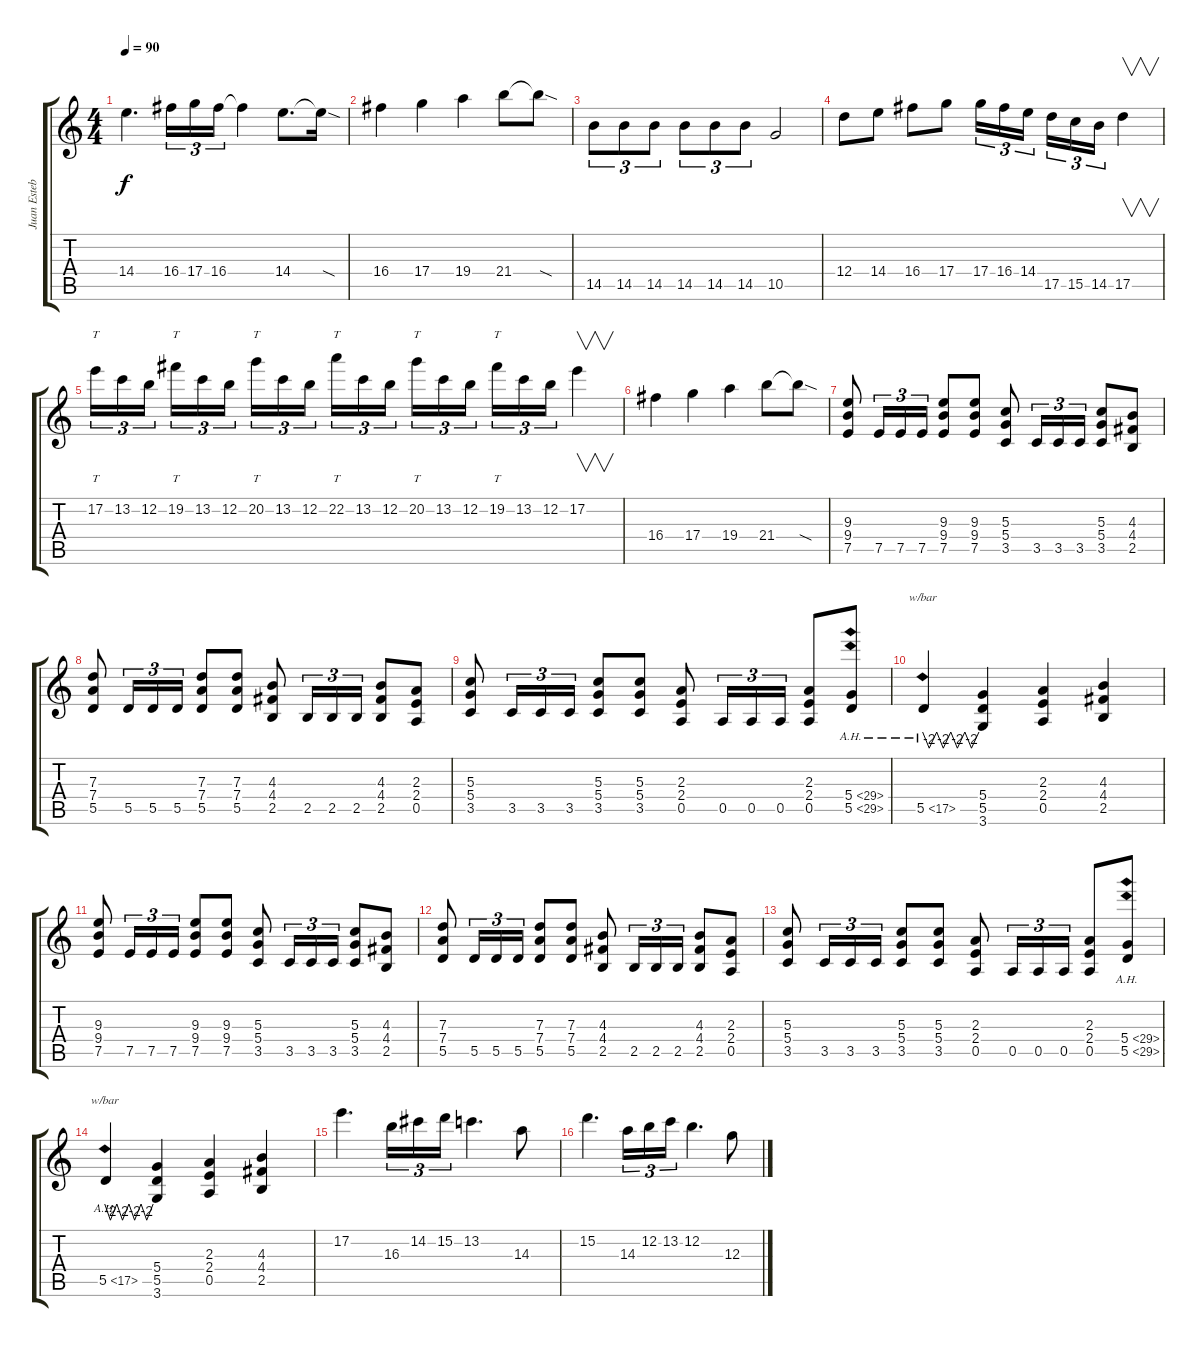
\track ("Juan Esteban Echeverry" "Juan Esteb") {instrument distortionguitar}
\staff {score tabs}
\tuning (E4 B3 G3 D3 A2 E2) {hide}
\ts (4 4)
\tempo 90
\clef g2
\ks c
14.4.4{d dy f} 16.4.16{tu (3 2)} 17.4.16{tu (3 2)} 16.4.16{tu (3 2)} 16.4{t}.4 14.4.8{d} 14.4{sod t}.16 |
16.4.4 17.4.4 19.4.4 21.4.8 21.4{sod t}.8 |
14.5.8{tu (3 2)} 14.5.8{tu (3 2)} 14.5.8{tu (3 2)} 14.5.8{tu (3 2)} 14.5.8{tu (3 2)} 14.5.8{tu (3 2)} 10.5.2 |
12.4.8 14.4.8 16.4.8 17.4.8 17.4.16{tu (3 2)} 16.4.16{tu (3 2)} 14.4.16{tu (3 2) beam splitsecondary} 17.5.16{tu (3 2)} 15.5.16{tu (3 2)} 14.5.16{tu (3 2)} 17.5.4{v} |
17.2.16{tt tu (3 2)} 13.2.16{tu (3 2)} 12.2.16{tu (3 2) beam splitsecondary} 19.2.16{tt tu (3 2)} 13.2.16{tu (3 2)} 12.2.16{tu (3 2)} 20.2.16{tt tu (3 2)} 13.2.16{tu (3 2)} 12.2.16{tu (3 2) beam splitsecondary} 22.2.16{tt tu (3 2)} 13.2.16{tu (3 2)} 12.2.16{tu (3 2)} 20.2.16{tt tu (3 2)} 13.2.16{tu (3 2)} 12.2.16{tu (3 2) beam splitsecondary} 19.2.16{tt tu (3 2)} 13.2.16{tu (3 2)} 12.2.16{tu (3 2)} 17.2.4{v} |
16.4.4 17.4.4 19.4.4 21.4.8 21.4{sod t}.8 |
(9.3 9.4 7.5).8{volume 9 balance 13} 7.5.16{tu (3 2)} 7.5.16{tu (3 2)} 7.5.16{tu (3 2)} (9.3 9.4 7.5).8 (9.3 9.4 7.5).8 (5.3 5.4 3.5).8 3.5.16{tu (3 2)} 3.5.16{tu (3 2)} 3.5.16{tu (3 2)} (5.3 5.4 3.5).8 (4.3 4.4 2.5).8 |
(7.3 7.4 5.5).8 5.5.16{tu (3 2)} 5.5.16{tu (3 2)} 5.5.16{tu (3 2)} (7.3 7.4 5.5).8 (7.3 7.4 5.5).8 (4.3 4.4 2.5).8 2.5.16{tu (3 2)} 2.5.16{tu (3 2)} 2.5.16{tu (3 2)} (4.3 4.4 2.5).8 (2.3 2.4 0.5).8 |
(5.3 5.4 3.5).8 3.5.16{tu (3 2)} 3.5.16{tu (3 2)} 3.5.16{tu (3 2)} (5.3 5.4 3.5).8 (5.3 5.4 3.5).8 (2.3 2.4 0.5).8 0.5.16{tu (3 2)} 0.5.16{tu (3 2)} 0.5.16{tu (3 2)} (2.3 2.4 0.5).8 (5.4{ah 24} 5.5{ah 24}).8 |
5.5{ah 12}.4{tbe (custom default 0 0 7 -8 15 0 22 -8 30 0 37 -8 45 0 52 -8 60 0)} (5.4 5.5 3.6).4 (2.3 2.4 0.5).4 (4.3 4.4 2.5).4 |
(9.3 9.4 7.5).8 7.5.16{tu (3 2)} 7.5.16{tu (3 2)} 7.5.16{tu (3 2)} (9.3 9.4 7.5).8 (9.3 9.4 7.5).8 (5.3 5.4 3.5).8 3.5.16{tu (3 2)} 3.5.16{tu (3 2)} 3.5.16{tu (3 2)} (5.3 5.4 3.5).8 (4.3 4.4 2.5).8 |
(7.3 7.4 5.5).8 5.5.16{tu (3 2)} 5.5.16{tu (3 2)} 5.5.16{tu (3 2)} (7.3 7.4 5.5).8 (7.3 7.4 5.5).8 (4.3 4.4 2.5).8 2.5.16{tu (3 2)} 2.5.16{tu (3 2)} 2.5.16{tu (3 2)} (4.3 4.4 2.5).8 (2.3 2.4 0.5).8 |
(5.3 5.4 3.5).8 3.5.16{tu (3 2)} 3.5.16{tu (3 2)} 3.5.16{tu (3 2)} (5.3 5.4 3.5).8 (5.3 5.4 3.5).8 (2.3 2.4 0.5).8 0.5.16{tu (3 2)} 0.5.16{tu (3 2)} 0.5.16{tu (3 2)} (2.3 2.4 0.5).8 (5.4{ah 24} 5.5{ah 24}).8 |
5.5{ah 12}.4{tbe (custom default 0 0 7 -8 15 0 22 -8 30 0 37 -8 45 0 52 -8 60 0)} (5.4 5.5 3.6).4 (2.3 2.4 0.5).4 (4.3 4.4 2.5).4 |
17.2.4{d} 16.3.16{tu (3 2)} 14.2.16{tu (3 2)} 15.2.16{tu (3 2)} 13.2.4{d} 14.3.8 |
15.2.4{d} 14.3.16{tu (3 2)} 12.2.16{tu (3 2)} 13.2.16{tu (3 2)} 12.2.4{d} 12.3.8
